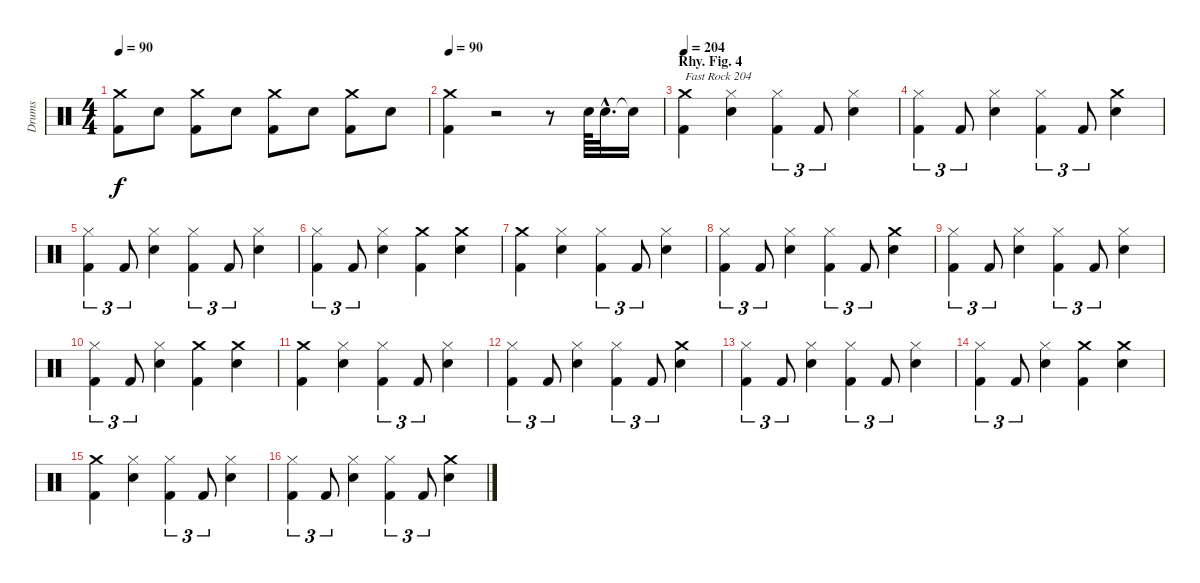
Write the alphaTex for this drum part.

\track ("Drums" "Drums") {instrument percussion}
\staff {score}
\articulation defaults
\ts (4 4)
\tempo 90
\clef neutral
\ks c
("Kick (hit) 2" "Crash medium (hit)").8{dy f} "Snare (hit) 2".8 ("Kick (hit) 2" "Crash medium (hit)").8 "Snare (hit) 2".8 ("Kick (hit) 2" "Crash medium (hit)").8 "Snare (hit) 2".8 ("Kick (hit) 2" "Crash medium (hit)").8 "Snare (hit) 2".8 |
\tempo 90
("Kick (hit) 2" "Crash medium (hit)").4 r.2 r.8 "Snare (hit) 2".64 "Snare (hit) 2"{hac}.32{d} "Snare (hit)"{t}.16 |
\section ("" "Rhy. Fig. 4")
\tempo 204
("Kick (hit) 2" "Crash medium (hit)").4{txt "Fast Rock 204"} ("Hi-Hat (closed)" "Snare (hit) 2").4 ("Hi-Hat (closed)" "Kick (hit) 2").4{tu (3 2)} "Kick (hit) 2".8{tu (3 2)} ("Snare (hit) 2" "Hi-Hat (closed)").4 |
("Hi-Hat (closed)" "Kick (hit) 2").4{tu (3 2)} "Kick (hit) 2".8{tu (3 2)} ("Snare (hit) 2" "Hi-Hat (closed)").4 ("Hi-Hat (closed)" "Kick (hit) 2").4{tu (3 2)} "Kick (hit) 2".8{tu (3 2)} ("Crash medium (hit)" "Snare (hit) 2").4 |
("Hi-Hat (closed)" "Kick (hit) 2").4{tu (3 2)} "Kick (hit) 2".8{tu (3 2)} ("Snare (hit) 2" "Hi-Hat (closed)").4 ("Hi-Hat (closed)" "Kick (hit) 2").4{tu (3 2)} "Kick (hit) 2".8{tu (3 2)} ("Snare (hit) 2" "Hi-Hat (closed)").4 |
("Hi-Hat (closed)" "Kick (hit) 2").4{tu (3 2)} "Kick (hit) 2".8{tu (3 2)} ("Snare (hit) 2" "Hi-Hat (closed)").4 ("Crash medium (hit)" "Kick (hit) 2").4 ("Crash medium (hit)" "Snare (hit) 2").4 |
("Kick (hit) 2" "Crash medium (hit)").4 ("Hi-Hat (closed)" "Snare (hit) 2").4 ("Hi-Hat (closed)" "Kick (hit) 2").4{tu (3 2)} "Kick (hit) 2".8{tu (3 2)} ("Snare (hit) 2" "Hi-Hat (closed)").4 |
("Hi-Hat (closed)" "Kick (hit) 2").4{tu (3 2)} "Kick (hit) 2".8{tu (3 2)} ("Snare (hit) 2" "Hi-Hat (closed)").4 ("Hi-Hat (closed)" "Kick (hit) 2").4{tu (3 2)} "Kick (hit) 2".8{tu (3 2)} ("Crash medium (hit)" "Snare (hit) 2").4 |
("Hi-Hat (closed)" "Kick (hit) 2").4{tu (3 2)} "Kick (hit) 2".8{tu (3 2)} ("Snare (hit) 2" "Hi-Hat (closed)").4 ("Hi-Hat (closed)" "Kick (hit) 2").4{tu (3 2)} "Kick (hit) 2".8{tu (3 2)} ("Snare (hit) 2" "Hi-Hat (closed)").4 |
("Hi-Hat (closed)" "Kick (hit) 2").4{tu (3 2)} "Kick (hit) 2".8{tu (3 2)} ("Snare (hit) 2" "Hi-Hat (closed)").4 ("Crash medium (hit)" "Kick (hit) 2").4 ("Crash medium (hit)" "Snare (hit) 2").4 |
("Kick (hit) 2" "Crash medium (hit)").4 ("Hi-Hat (closed)" "Snare (hit) 2").4 ("Hi-Hat (closed)" "Kick (hit) 2").4{tu (3 2)} "Kick (hit) 2".8{tu (3 2)} ("Snare (hit) 2" "Hi-Hat (closed)").4 |
("Hi-Hat (closed)" "Kick (hit) 2").4{tu (3 2)} "Kick (hit) 2".8{tu (3 2)} ("Snare (hit) 2" "Hi-Hat (closed)").4 ("Hi-Hat (closed)" "Kick (hit) 2").4{tu (3 2)} "Kick (hit) 2".8{tu (3 2)} ("Crash medium (hit)" "Snare (hit) 2").4 |
("Hi-Hat (closed)" "Kick (hit) 2").4{tu (3 2)} "Kick (hit) 2".8{tu (3 2)} ("Snare (hit) 2" "Hi-Hat (closed)").4 ("Hi-Hat (closed)" "Kick (hit) 2").4{tu (3 2)} "Kick (hit) 2".8{tu (3 2)} ("Snare (hit) 2" "Hi-Hat (closed)").4 |
("Hi-Hat (closed)" "Kick (hit) 2").4{tu (3 2)} "Kick (hit) 2".8{tu (3 2)} ("Snare (hit) 2" "Hi-Hat (closed)").4 ("Crash medium (hit)" "Kick (hit) 2").4 ("Crash medium (hit)" "Snare (hit) 2").4 |
("Kick (hit) 2" "Crash medium (hit)").4 ("Hi-Hat (closed)" "Snare (hit) 2").4 ("Hi-Hat (closed)" "Kick (hit) 2").4{tu (3 2)} "Kick (hit) 2".8{tu (3 2)} ("Snare (hit) 2" "Hi-Hat (closed)").4 |
("Hi-Hat (closed)" "Kick (hit) 2").4{tu (3 2)} "Kick (hit) 2".8{tu (3 2)} ("Snare (hit) 2" "Hi-Hat (closed)").4 ("Hi-Hat (closed)" "Kick (hit) 2").4{tu (3 2)} "Kick (hit) 2".8{tu (3 2)} ("Crash medium (hit)" "Snare (hit) 2").4
